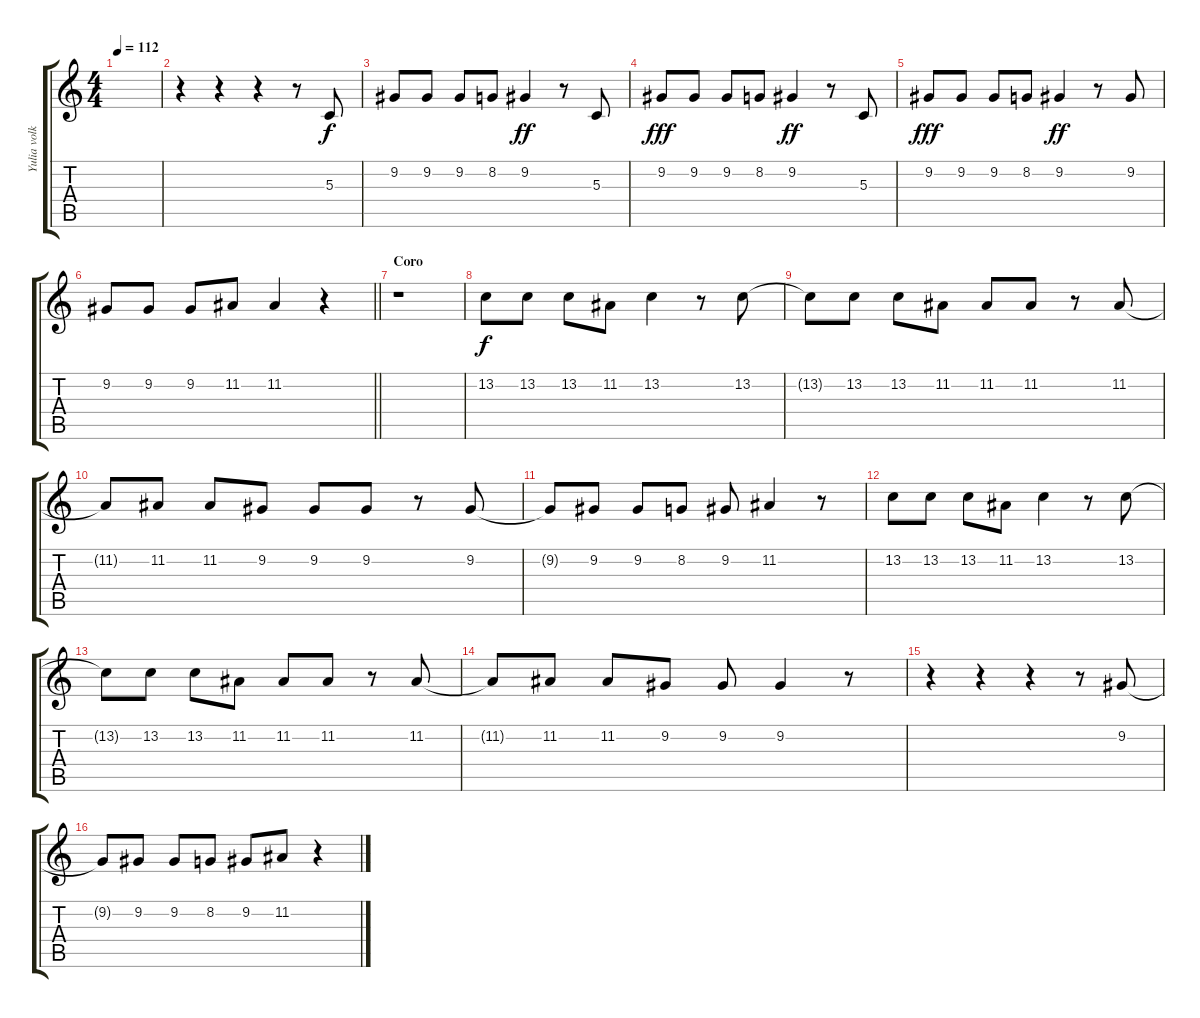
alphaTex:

\track ("Yulia volkova" "Yulia volk") {instrument sopranosax}
\staff {score tabs}
\tuning (E4 B3 G3 D3 A2 E2) {hide}
\ts (4 4)
\tempo 112
\clef g2
\ks c
|
r.4 r.4 r.4 r.8 5.3.8 |
9.2.8 9.2.8 9.2.8 8.2.8 9.2.4{dy ff} r.8 5.3.8 |
9.2.8{dy fff} 9.2.8 9.2.8 8.2.8 9.2.4{dy ff} r.8 5.3.8 |
9.2.8{dy fff} 9.2.8 9.2.8 8.2.8 9.2.4{dy ff} r.8 9.2.8 |
\barLineRight lightlight
9.2.8 9.2.8 9.2.8 11.2.8 11.2.4 r.4 |
\section ("" "Coro")
r.1 |
13.2.8{dy f} 13.2.8 13.2.8 11.2.8 13.2.4 r.8 13.2.8 |
13.2{t}.8 13.2.8 13.2.8 11.2.8 11.2.8 11.2.8 r.8 11.2.8 |
11.2{t}.8 11.2.8 11.2.8 9.2.8 9.2.8 9.2.8 r.8 9.2.8 |
9.2{t}.8 9.2.8 9.2.8 8.2.8 9.2.8 11.2.4 r.8 |
13.2.8 13.2.8 13.2.8 11.2.8 13.2.4 r.8 13.2.8 |
13.2{t}.8 13.2.8 13.2.8 11.2.8 11.2.8 11.2.8 r.8 11.2.8 |
11.2{t}.8 11.2.8 11.2.8 9.2.8 9.2.8 9.2.4 r.8 |
r.4 r.4 r.4 r.8 9.2.8 |
9.2{t}.8 9.2.8 9.2.8 8.2.8 9.2.8 11.2.8 r.4
